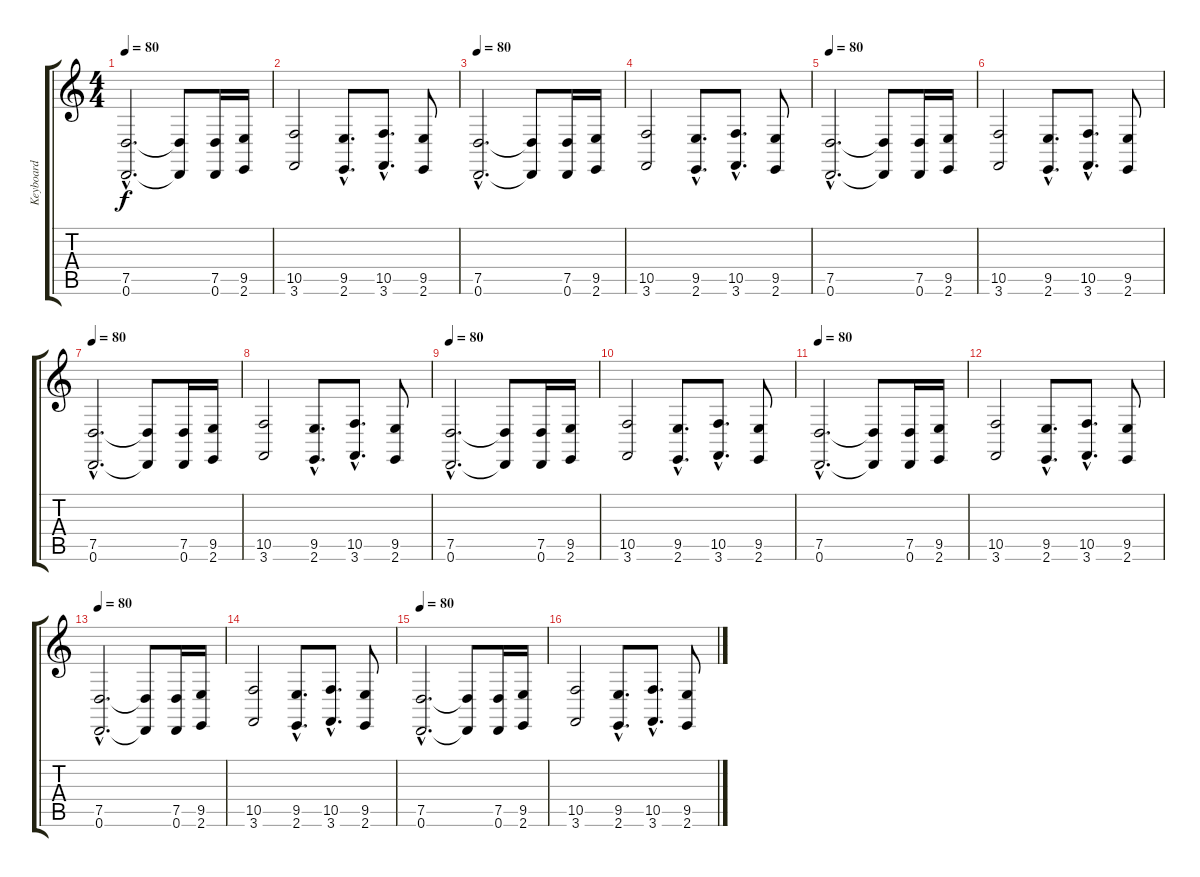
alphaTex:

\track ("Keyboard" "Keyboard") {instrument choiraahs}
\staff {score tabs}
\tuning (D4 A3 F3 C3 G2 D2) {hide}
\ts (4 4)
\tempo 80
\clef g2
\ks c
(7.5{hac} 0.6{hac}).2{d dy f} (7.5{t} 0.6{t}).8 (7.5 0.6).16 (9.5 2.6).16 |
(10.5 3.6).2 (9.5{hac} 2.6{hac}).8{d} (10.5{hac} 3.6{hac}).8{d} (9.5 2.6).8 |
\tempo 80
(7.5{hac} 0.6{hac}).2{d} (7.5{t} 0.6{t}).8 (7.5 0.6).16 (9.5 2.6).16 |
(10.5 3.6).2 (9.5{hac} 2.6{hac}).8{d} (10.5{hac} 3.6{hac}).8{d} (9.5 2.6).8 |
\tempo 80
(7.5{hac} 0.6{hac}).2{d} (7.5{t} 0.6{t}).8 (7.5 0.6).16 (9.5 2.6).16 |
(10.5 3.6).2 (9.5{hac} 2.6{hac}).8{d} (10.5{hac} 3.6{hac}).8{d} (9.5 2.6).8 |
\tempo 80
(7.5{hac} 0.6{hac}).2{d} (7.5{t} 0.6{t}).8 (7.5 0.6).16 (9.5 2.6).16 |
(10.5 3.6).2 (9.5{hac} 2.6{hac}).8{d} (10.5{hac} 3.6{hac}).8{d} (9.5 2.6).8 |
\tempo 80
(7.5{hac} 0.6{hac}).2{d} (7.5{t} 0.6{t}).8 (7.5 0.6).16 (9.5 2.6).16 |
(10.5 3.6).2 (9.5{hac} 2.6{hac}).8{d} (10.5{hac} 3.6{hac}).8{d} (9.5 2.6).8 |
\tempo 80
(7.5{hac} 0.6{hac}).2{d} (7.5{t} 0.6{t}).8 (7.5 0.6).16 (9.5 2.6).16 |
(10.5 3.6).2 (9.5{hac} 2.6{hac}).8{d} (10.5{hac} 3.6{hac}).8{d} (9.5 2.6).8 |
\tempo 80
(7.5{hac} 0.6{hac}).2{d} (7.5{t} 0.6{t}).8 (7.5 0.6).16 (9.5 2.6).16 |
(10.5 3.6).2 (9.5{hac} 2.6{hac}).8{d} (10.5{hac} 3.6{hac}).8{d} (9.5 2.6).8 |
\tempo 80
(7.5{hac} 0.6{hac}).2{d} (7.5{t} 0.6{t}).8 (7.5 0.6).16 (9.5 2.6).16 |
(10.5 3.6).2 (9.5{hac} 2.6{hac}).8{d} (10.5{hac} 3.6{hac}).8{d} (9.5 2.6).8
